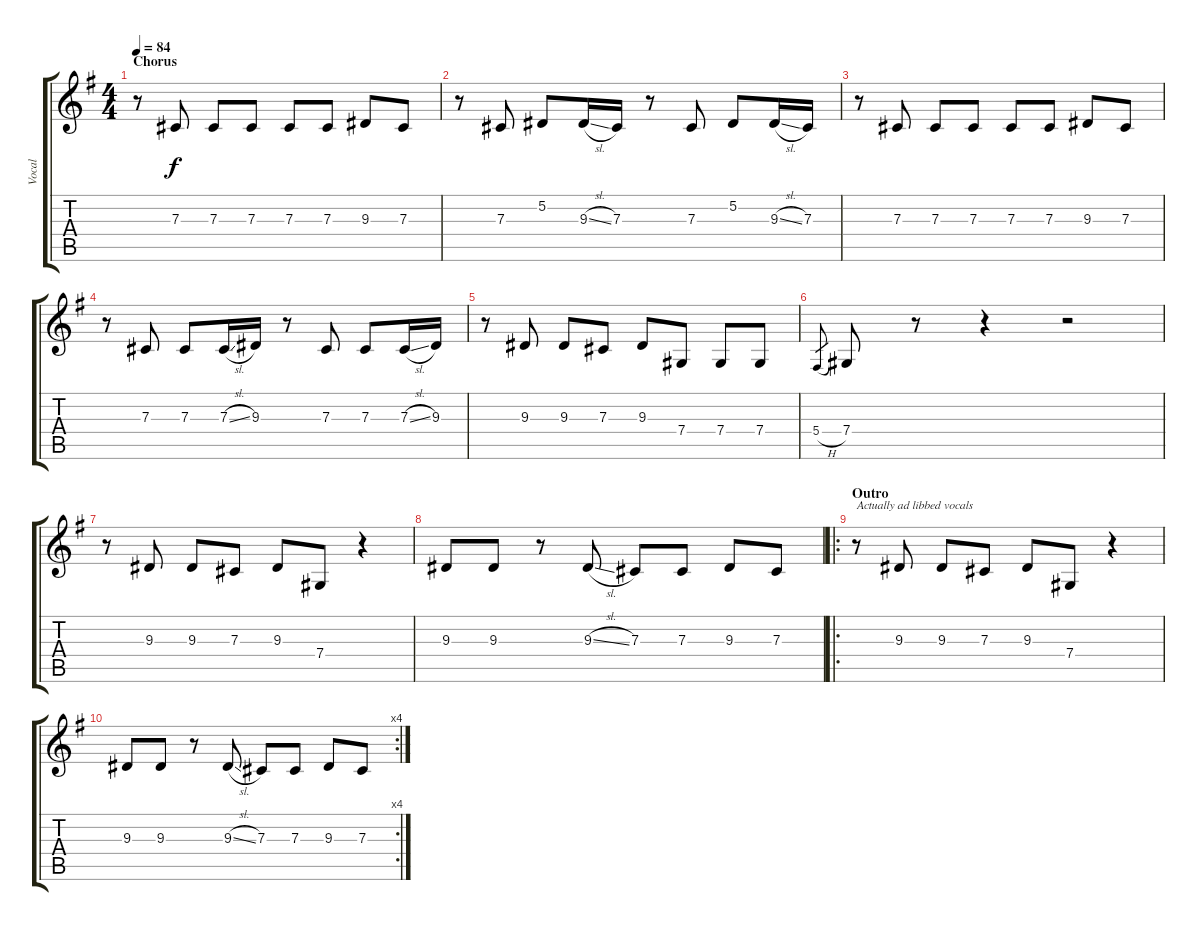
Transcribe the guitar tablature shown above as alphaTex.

\track ("Vocal" "Vocal") {instrument violin}
\staff {score tabs}
\tuning (Eb4 Bb3 Gb3 Db3 Ab2 Eb2) {hide}
\ts (4 4)
\section ("" "Chorus")
\tempo 84
\clef g2
\ks g
r.8{dy f} 7.3.8 7.3.8 7.3.8 7.3.8 7.3.8 9.3.8 7.3.8 |
r.8 7.3.8 5.2.8 9.3{sl}.16 7.3.16 r.8 7.3.8 5.2.8 9.3{sl}.16 7.3.16 |
r.8 7.3.8 7.3.8 7.3.8 7.3.8 7.3.8 9.3.8 7.3.8 |
r.8 7.3.8 7.3.8 7.3{sl}.16 9.3.16 r.8 7.3.8 7.3.8 7.3{sl}.16 9.3.16 |
r.8 9.3.8 9.3.8 7.3.8 9.3.8 7.4.8 7.4.8 7.4.8 |
5.4{h}.8{gr} 7.4.8 r.8 r.4 r.2 |
r.8 9.3.8 9.3.8 7.3.8 9.3.8 7.4.8 r.4 |
9.3.8 9.3.8 r.8 9.3{sl}.8 7.3.8 7.3.8 9.3.8 7.3.8 |
\ro
\section ("" "Outro")
r.8{txt "Actually ad libbed vocals"} 9.3.8 9.3.8 7.3.8 9.3.8 7.4.8 r.4 |
\rc 4
9.3.8 9.3.8 r.8 9.3{sl}.8 7.3.8 7.3.8 9.3.8 7.3.8
